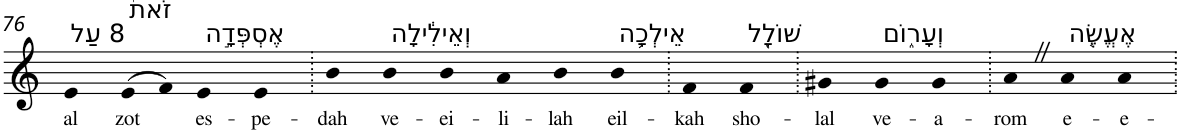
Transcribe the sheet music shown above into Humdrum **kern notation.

**kern	**text
*part1	*part1
*staff1	*staff1
*I"Piano	*
*I'Pno	*
!!LO:PB:g=z
*clefG2	*
*k[]	*
=76	=76
!LO:TX:a:t=8 עַל	!
!	!LO:LY:b
4e	al
!LO:TX:a:t=זֹאת֙	!
!	!LO:LY:b
(>8e	zot
8f)	.
!LO:TX:a:t=אֶסְפְּדָ֣ה	!
!	!LO:LY:b
4e	es-
!	!LO:LY:b
4e	-pe-
=77.	=77.
!	!LO:LY:b
4b	-dah
!LO:TX:a:t=וְאֵילִ֔ילָה	!
!	!LO:LY:b
4b	ve-
!	!LO:LY:b
4b	-ei-
!	!LO:LY:b
4a	-li-
!	!LO:LY:b
4b	-lah
!LO:TX:a:t=אֵילְכָ֥ה	!
!	!LO:LY:b
4b	eil-
=78.	=78.
!	!LO:LY:b
4f	-kah
!LO:TX:a:t=שׁוֹלָ֖ל	!
!	!LO:LY:b
4f	sho-
=79.	=79.
!	!LO:LY:b
4g#X	-lal
!LO:TX:a:t=וְעָר֑וֹם	!
!	!LO:LY:b
4g#	ve-
!	!LO:LY:b
4g#	-a-
=80.	=80.
!	!LO:LY:b
4aZ	-rom
!LO:TX:a:t=אֶעֱשֶׂ֤ה	!
!	!LO:LY:b
4a	e-
!	!LO:LY:b
4a	-e-
=.	=.
*-	*-
